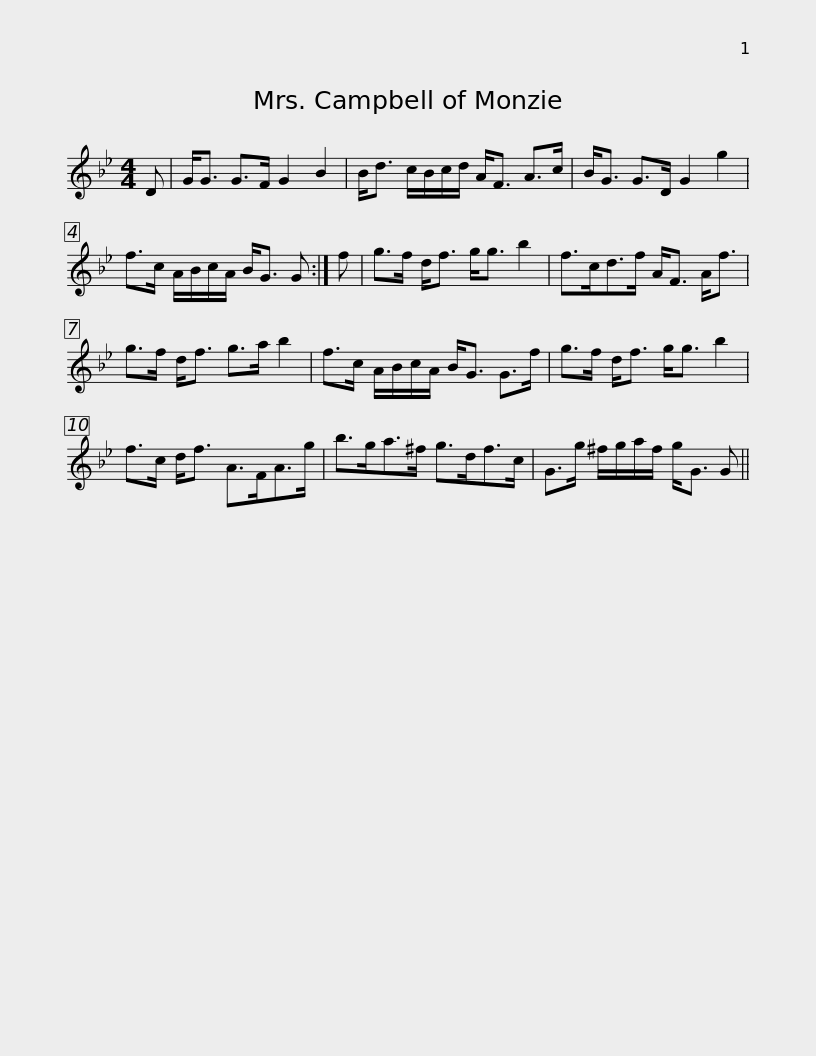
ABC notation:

X:1
L:1/8
M:4/4
I:linebreak $
K:Gmin
V:1 treble
V:1
 D | G<G G>F G2 B2 | B<d c/B/c/d/ A<F A>c | B<G G>D G2 g2 | f>c A/B/c/A/ B<G G :| %5
 f |$ g>f d<f g<g b2 | f>cd>f A<F A<f | g>f d<f g>a b2 | f>c A/B/c/A/ B<G G>f | %10
 g>f d<f g<g b2 |$ f>c d<f A>FA>g | b>ga>^f g>df>c | G>g ^f/g/a/f/ g<G G || %14
